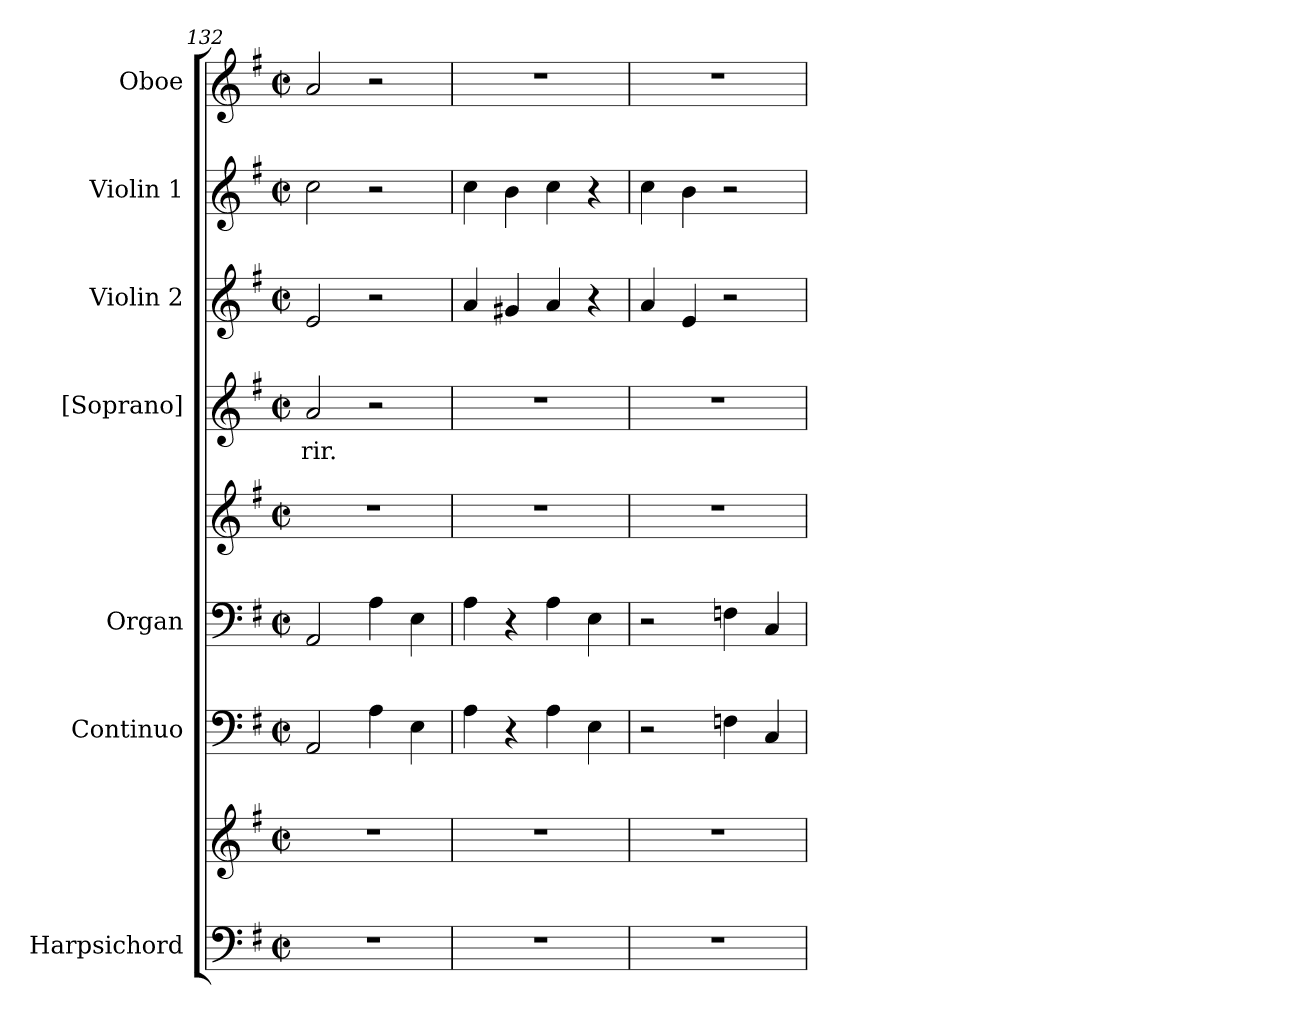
**kern	**kern	**kern	**kern	**kern	**kern	**text	**kern	**kern	**kern
*part7	*part7	*part6	*part5	*part5	*part4	*part4	*part3	*part2	*part1
*staff9	*staff8	*staff7	*staff6	*staff5	*staff4	*staff4	*staff3	*staff2	*staff1
*I"Harpsichord	*	*I"Continuo	*I"Organ	*	*I"[Soprano]	*	*I"Violin 2	*I"Violin 1	*I"Oboe
*	*	*I'Cont.	*I'Org.	*	*I'S.	*	*I'Vln. 2	*I'Vln. 1	*I'Ob.
*clefF4	*clefG2	*clefF4	*clefF4	*clefG2	*clefG2	*	*clefG2	*clefG2	*clefG2
*k[f#]	*k[f#]	*k[f#]	*k[f#]	*k[f#]	*k[f#]	*	*k[f#]	*k[f#]	*k[f#]
*G:	*G:	*G:	*G:	*G:	*G:	*	*G:	*G:	*G:
*M2/2	*M2/2	*M2/2	*M2/2	*M2/2	*M2/2	*	*M2/2	*M2/2	*M2/2
*met(c|)	*met(c|)	*met(c|)	*met(c|)	*met(c|)	*met(c|)	*	*met(c|)	*met(c|)	*met(c|)
=132	=132	=132	=132	=132	=132	=132	=132	=132	=132
!	!	!	!	!	!	!LO:LY:b:color=#000000	!	!	!
1r	1r	2AAi/	2AAi/	1r	2ai/	-rir.	2ei/	2cci\	2ai/
.	.	4Ai\	4Ai\	.	2r	.	2r	2r	2r
.	.	4Ei\	4Ei\	.	.	.	.	.	.
=133	=133	=133	=133	=133	=133	=133	=133	=133	=133
1r	1r	4Ai\	4Ai\	1r	1r	.	4ai/	4cci\	1r
.	.	4r	4r	.	.	.	4g#Xi/	4bi\	.
.	.	4Ai\	4Ai\	.	.	.	4ai/	4cci\	.
.	.	4Ei\	4Ei\	.	.	.	4r	4r	.
=134	=134	=134	=134	=134	=134	=134	=134	=134	=134
1r	1r	2r	2r	1r	1r	.	4ai/	4cci\	1r
.	.	.	.	.	.	.	4ei/	4bi\	.
.	.	4Fni\	4Fni\	.	.	.	2r	2r	.
.	.	4Ci/	4Ci/	.	.	.	.	.	.
=	=	=	=	=	=	=	=	=	=
*-	*-	*-	*-	*-	*-	*-	*-	*-	*-
